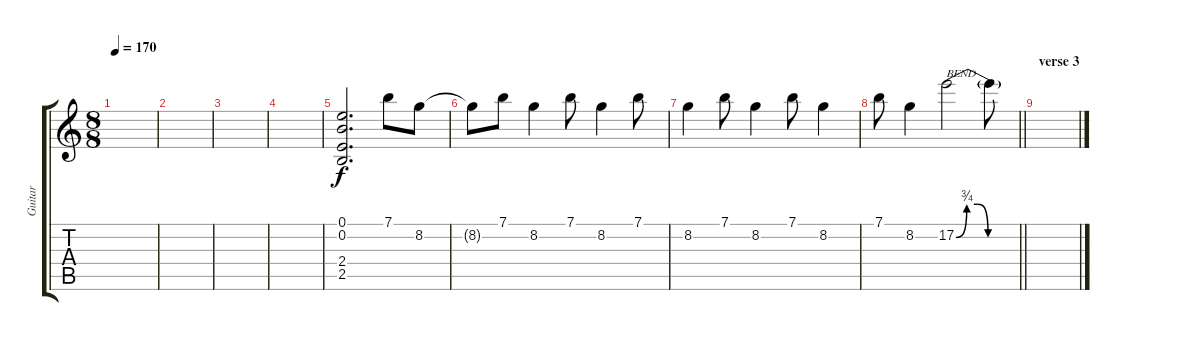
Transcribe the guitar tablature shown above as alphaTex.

\track ("Guitar" "Guitar") {instrument distortionguitar}
\staff {score tabs}
\tuning (E4 B3 G3 D3 A2 E2) {hide}
\ts (8 8)
\tempo 170
\clef g2
\ks c
|
|
|
|
(0.1 0.2 2.4 2.5).2{d} 7.1.8 8.2.8 |
8.2{t}.8 7.1.8 8.2.4 7.1.8 8.2.4 7.1.8 |
8.2.4 7.1.8 8.2.4 7.1.8 8.2.4 |
\barLineRight lightlight
7.1.8 8.2.4 17.2{be (custom 0 0 10 3 20 3 30 0 60 0)}.2{txt "BEND"} 17.2{t}.8 |
\section ("" "verse 3")
